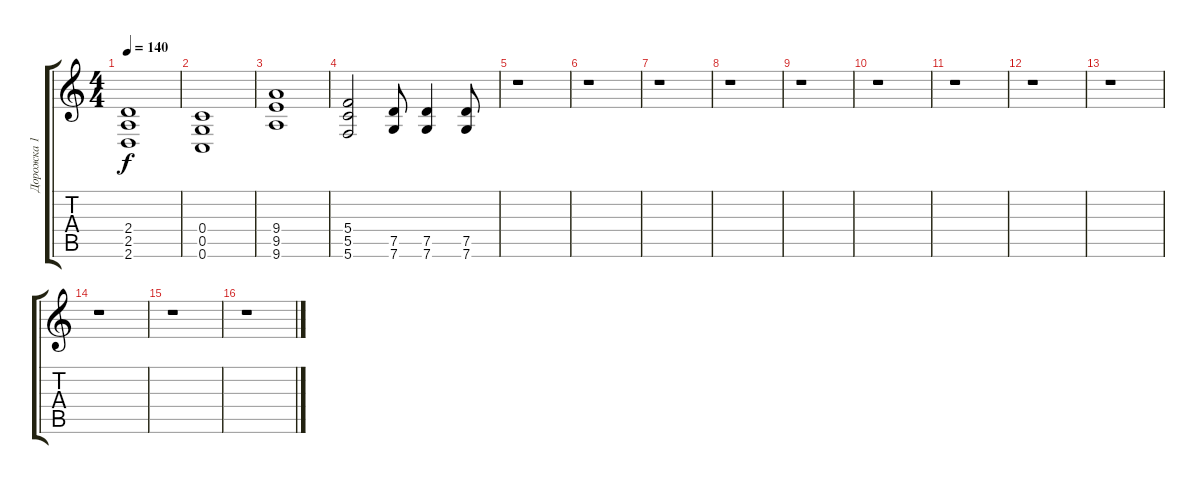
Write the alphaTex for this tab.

\track ("Дорожка 1" "Дорожка 1") {instrument overdrivenguitar}
\staff {score tabs}
\tuning (D4 A3 F3 C3 G2 C2) {hide}
\ts (4 4)
\tempo 140
\clef g2
\ks c
(2.4 2.5 2.6).1{dy f} |
(0.4 0.5 0.6).1 |
(9.4 9.5 9.6).1 |
(5.4 5.5 5.6).2 (7.5 7.6).8 (7.5 7.6).4 (7.5 7.6).8 |
r.1 |
r.1 |
r.1 |
r.1 |
r.1 |
r.1 |
r.1 |
r.1 |
r.1 |
r.1 |
r.1 |
r.1
